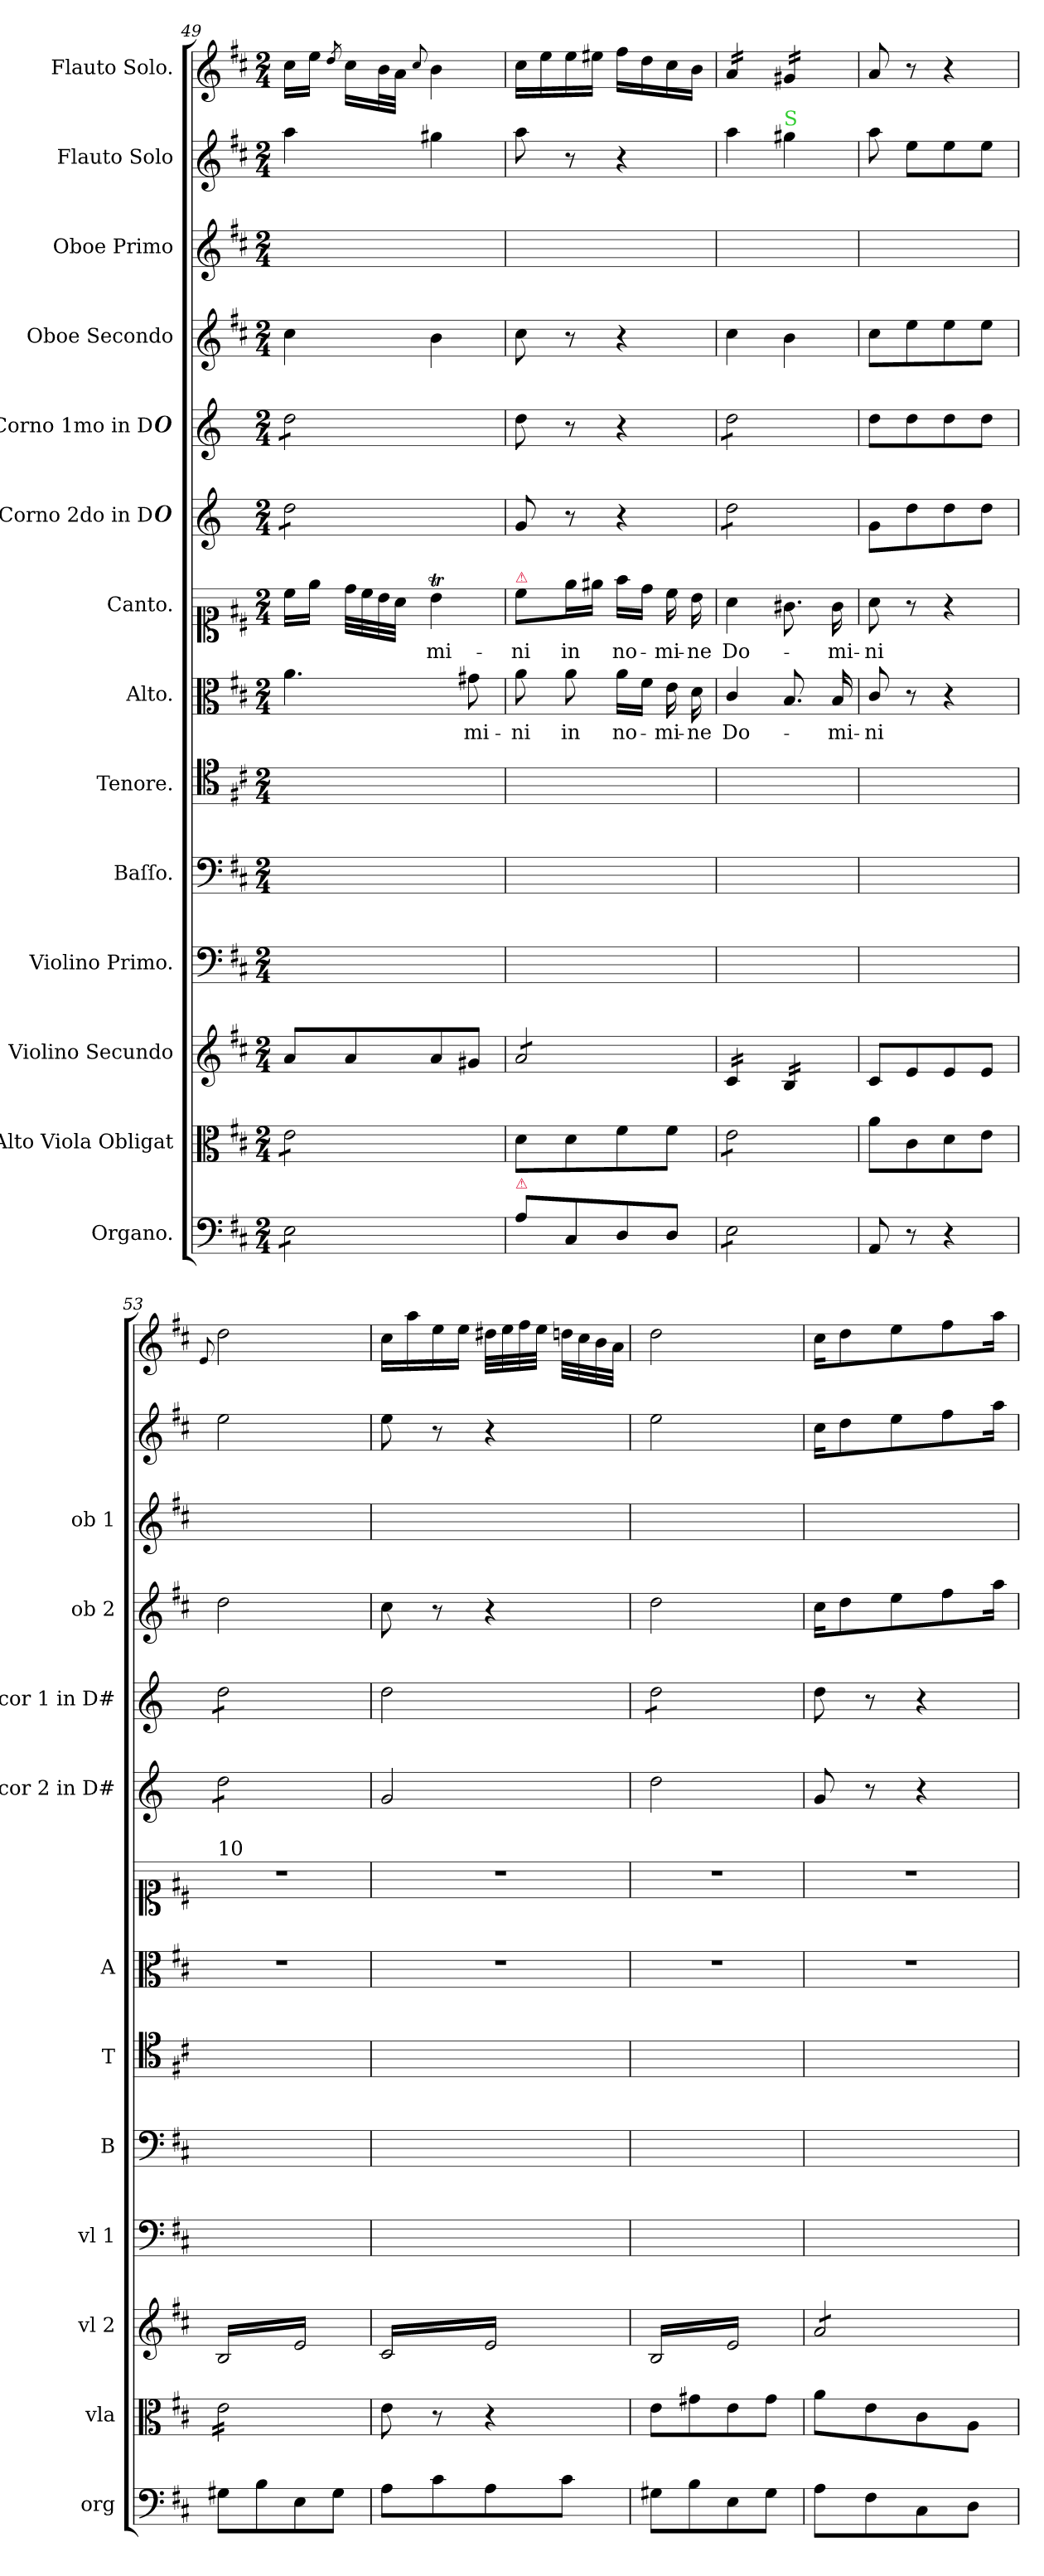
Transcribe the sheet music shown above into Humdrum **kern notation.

**kern	**dynam	**kern	**dynam	**kern	**dynam	**kern	**kern	**kern	**kern	**text	**kern	**text	**kern	**kern	**dynam	**kern	**kern	**kern	**kern	**dynam
*part14	*part14	*part13	*part13	*part12	*part12	*part11	*part10	*part9	*part8	*part8	*part7	*part7	*part6	*part5	*part5	*part4	*part3	*part2	*part1	*part1
*staff14	*staff14	*staff13	*staff13	*staff12	*staff12	*staff11	*staff10	*staff9	*staff8	*staff8	*staff7	*staff7	*staff6	*staff5	*staff5	*staff4	*staff3	*staff2	*staff1	*staff1
*I"Organo.	*	*I"Alto Viola Obligat	*	*I"Violino Secundo	*	*I"Violino Primo.	*I"Baſſo.	*I"Tenore.	*I"Alto.	*	*I"Canto.	*	*I"Corno 2do in D#	*I"Corno 1mo in D#	*	*I"Oboe Secondo	*I"Oboe Primo	*I"Flauto Solo	*I"Flauto Solo.	*
*I'org	*	*I'vla	*	*I'vl 2	*	*I'vl 1	*I'B	*I'T	*I'A	*	*	*	*I'cor 2 in D#	*I'cor 1 in D#	*	*I'ob 2	*I'ob 1	*	*	*
*clefF4	*	*clefC3	*	*clefG2	*	*clefF4	*clefF4	*clefC4	*clefC3	*	*clefC1	*	*clefG2	*clefG2	*	*clefG2	*clefG2	*clefG2	*clefG2	*
*	*	*	*	*	*	*	*	*	*	*	*	*	*ITrd6c10	*ITrd6c10	*	*	*	*	*	*
*k[f#c#]	*	*k[f#c#]	*	*k[f#c#]	*	*k[f#c#]	*k[f#c#]	*k[f#c#]	*k[f#c#]	*	*k[f#c#]	*	*k[f#c#]	*k[f#c#]	*	*k[f#c#]	*k[f#c#]	*k[f#c#]	*k[f#c#]	*
*D:	*	*D:	*	*D:	*	*D:	*D:	*D:	*D:	*	*D:	*	*D:	*D:	*	*D:	*D:	*D:	*D:	*
*M2/4	*	*M2/4	*	*M2/4	*	*M2/4	*M2/4	*M2/4	*M2/4	*	*M2/4	*	*M2/4	*M2/4	*	*M2/4	*M2/4	*M2/4	*M2/4	*
=49	=49	=49	=49	=49	=49	=49	=49	=49	=49	=49	=49	=49	=49	=49	=49	=49	=49	=49	=49	=49
*tremolo	*	*	*	*	*	*	*	*	*	*	*	*	*	*	*	*	*	*	*	*
*	*	*tremolo	*	*	*	*	*	*	*	*	*	*	*	*	*	*	*	*	*	*
*	*	*	*	*	*	*	*	*	*	*	*	*	*tremolo	*	*	*	*	*	*	*
*	*	*	*	*	*	*	*	*	*	*	*	*	*	*tremolo	*	*	*	*	*	*
8E\L	.	8e\L	.	8a/L	.	2ryy	2ryy	2ryy	4.a\	.	16cc#\LL	.	8e\L	8e\L	.	4cc#\	2ryy	4aa\	16cc#\LL	.
.	.	.	.	.	.	.	.	.	.	.	16ee\JJ	.	.	.	.	.	.	.	16ee\JJ	.
.	.	.	.	.	.	.	.	.	.	.	.	.	.	.	.	.	.	.	8qdd/	.
8E\	.	8e\	.	8a/	.	.	.	.	.	.	32dd\LLL	.	8e\	8e\	.	.	.	.	16cc#\LL	.
.	.	.	.	.	.	.	.	.	.	.	32cc#\	.	.	.	.	.	.	.	.	.
.	.	.	.	.	.	.	.	.	.	.	32b\	.	.	.	.	.	.	.	32b\L	.
.	.	.	.	.	.	.	.	.	.	.	32a\JJJ	.	.	.	.	.	.	.	32a\JJJ	.
.	.	.	.	.	.	.	.	.	.	.	.	.	.	.	.	.	.	.	8qqcc#/	.
8E\	.	8e\	.	8a/	.	.	.	.	.	.	4bT\	-mi-	8e\	8e\	.	4b\	.	4gg#X\	4b\	.
8E\J	.	8e\J	.	8g#X/J	.	.	.	.	8g#X\	-mi-	.	.	8e\J	8e\J	.	.	.	.	.	.
*	*	*	*	*	*	*	*	*	*	*	*	*	*	*Xtremolo	*	*	*	*	*	*
*	*	*	*	*	*	*	*	*	*	*	*	*	*Xtremolo	*	*	*	*	*	*	*
*	*	*Xtremolo	*	*	*	*	*	*	*	*	*	*	*	*	*	*	*	*	*	*
*Xtremolo	*	*	*	*	*	*	*	*	*	*	*	*	*	*	*	*	*	*	*	*
=50	=50	=50	=50	=50	=50	=50	=50	=50	=50	=50	=50	=50	=50	=50	=50	=50	=50	=50	=50	=50
!	!	!	!	!	!	!	!	!	!	!	!LO:TX:a:color=crimson:t=⚠	!	!	!	!	!	!	!	!	!
!LO:TX:a:color=crimson:t=⚠	!	!	!	!	!	!	!	!	!	!	!	!	!	!	!	!	!	!	!	!
*	*	*	*	*tremolo	*	*	*	*	*	*	*	*	*	*	*	*	*	*	*	*
8A\L	.	8d\L	.	8a/L	.	2ryy	2ryy	2ryy	8a\	-ni	8cc#\L	-ni	8A/	8e\	.	8cc#\	2ryy	8aa\	16cc#\LL	.
.	.	.	.	.	.	.	.	.	.	.	.	.	.	.	.	.	.	.	16ee\	.
8C#/	.	8d\	.	8a/	.	.	.	.	8a\	in	16ee\L	in	8r	8r	.	8r	.	8r	16ee\	.
.	.	.	.	.	.	.	.	.	.	.	16ee#X\JJ	.	.	.	.	.	.	.	16ee#X\JJ	.
8D/	.	8f#\	.	8a/	.	.	.	.	16a\LL	no-	16ff#\LL	no-	4r	4r	.	4r	.	4r	16ff#\LL	.
.	.	.	.	.	.	.	.	.	16f#\JJ	.	16dd\JJ	.	.	.	.	.	.	.	16dd\	.
8D/J	.	8f#\J	.	8a/J	.	.	.	.	16e\	-mi-	16cc#\	-mi-	.	.	.	.	.	.	16cc#\	.
.	.	.	.	.	.	.	.	.	16d\	-ne	16b\	-ne	.	.	.	.	.	.	16b\JJ	.
=51	=51	=51	=51	=51	=51	=51	=51	=51	=51	=51	=51	=51	=51	=51	=51	=51	=51	=51	=51	=51
*tremolo	*	*	*	*	*	*	*	*	*	*	*	*	*	*	*	*	*	*	*	*
*	*	*tremolo	*	*	*	*	*	*	*	*	*	*	*	*	*	*	*	*	*	*
*	*	*	*	*	*	*	*	*	*	*	*	*	*tremolo	*	*	*	*	*	*	*
*	*	*	*	*	*	*	*	*	*	*	*	*	*	*tremolo	*	*	*	*	*	*
*	*	*	*	*	*	*	*	*	*	*	*	*	*	*	*	*	*	*	*tremolo	*
8E\L	.	8e\L	.	16c#/LL	.	2ryy	2ryy	2ryy	4c#/	Do-	4a\	Do-	8e\L	8e\L	.	4cc#\	2ryy	4aa\	16a/LL	.
.	.	.	.	16c#/	.	.	.	.	.	.	.	.	.	.	.	.	.	.	16a/	.
8E\	.	8e\	.	16c#/	.	.	.	.	.	.	.	.	8e\	8e\	.	.	.	.	16a/	.
.	.	.	.	16c#/JJ	.	.	.	.	.	.	.	.	.	.	.	.	.	.	16a/JJ	.
!	!	!	!	!	!	!	!	!	!	!	!	!	!	!	!	!	!	!LO:TX:a:color=limegreen:t=S	!	!
8E\	.	8e\	.	16B/LL	.	.	.	.	8.B/	.	8.g#X\	.	8e\	8e\	.	4b\	.	4gg#X\	16g#X/LL	.
.	.	.	.	16B/	.	.	.	.	.	.	.	.	.	.	.	.	.	.	16g#X/	.
8E\J	.	8e\J	.	16B/	.	.	.	.	.	.	.	.	8e\J	8e\J	.	.	.	.	16g#X/	.
*	*	*	*	*	*	*	*	*	*	*	*	*	*	*Xtremolo	*	*	*	*	*	*
*	*	*	*	*	*	*	*	*	*	*	*	*	*Xtremolo	*	*	*	*	*	*	*
*	*	*Xtremolo	*	*	*	*	*	*	*	*	*	*	*	*	*	*	*	*	*	*
*Xtremolo	*	*	*	*	*	*	*	*	*	*	*	*	*	*	*	*	*	*	*	*
.	.	.	.	16B/JJ	.	.	.	.	16B/	-mi-	16g#\	-mi-	.	.	.	.	.	.	16g#X/JJ	.
*	*	*	*	*	*	*	*	*	*	*	*	*	*	*	*	*	*	*	*Xtremolo	*
*	*	*	*	*Xtremolo	*	*	*	*	*	*	*	*	*	*	*	*	*	*	*	*
=52	=52	=52	=52	=52	=52	=52	=52	=52	=52	=52	=52	=52	=52	=52	=52	=52	=52	=52	=52	=52
!	!	!	!	!	!LO:DY:a	!	!	!	!	!	!	!	!	!	!	!	!	!	!	!
8AA/	.	8a\L	.	8c#/L	for	2ryy	2ryy	2ryy	8c#/	-ni	8a\	-ni	8A\L	8e\L	.	8cc#\L	2ryy	8aa\	8a/	.
8r	.	8c#\	.	8e/	.	.	.	.	8r	.	8r	.	8e\	8e\	.	8ee\	.	8ee\L	8r	.
4r	.	8d\	.	8e/	.	.	.	.	4r	.	4r	.	8e\	8e\	.	8ee\	.	8ee\	4r	.
.	.	8e\J	.	8e/J	.	.	.	.	.	.	.	.	8e\J	8e\J	.	8ee\J	.	8ee\J	.	.
=53	=53	=53	=53	=53	=53	=53	=53	=53	=53	=53	=53	=53	=53	=53	=53	=53	=53	=53	=53	=53
.	.	.	.	.	.	.	.	.	.	.	.	.	.	.	.	.	.	.	8qqe/	.
!	!	!	!	!	!	!	!	!	!	!	!LO:TX:a:t=10	!	!	!	!	!	!	!	!	!
!	!LO:DY:a	!	!	!	!	!	!	!	!	!	!	!	!	!	!LO:DY:a	!	!	!	!	!LO:DY:b
*	*	*tremolo	*	*	*	*	*	*	*	*	*	*	*	*	*	*	*	*	*	*
*	*	*	*	*tremolo	*	*	*	*	*	*	*	*	*	*	*	*	*	*	*	*
*	*	*	*	*	*	*	*	*	*	*	*	*	*tremolo	*	*	*	*	*	*	*
*	*	*	*	*	*	*	*	*	*	*	*	*	*	*tremolo	*	*	*	*	*	*
8G#X\L	for&colon;	16e\LL	.	16B/LL	.	2ryy	2ryy	2ryy	2r	.	2r	.	8e\L	8e\L	for	2dd\	2ryy	2ee\	2dd\	for
.	.	16e\	.	16e/	.	.	.	.	.	.	.	.	.	.	.	.	.	.	.	.
8B\	.	16e\	.	16B/	.	.	.	.	.	.	.	.	8e\	8e\	.	.	.	.	.	.
.	.	16e\	.	16e/	.	.	.	.	.	.	.	.	.	.	.	.	.	.	.	.
8E\	.	16e\	.	16B/	.	.	.	.	.	.	.	.	8e\	8e\	.	.	.	.	.	.
.	.	16e\	.	16e/	.	.	.	.	.	.	.	.	.	.	.	.	.	.	.	.
8G#\J	.	16e\	.	16B/	.	.	.	.	.	.	.	.	8e\J	8e\J	.	.	.	.	.	.
*	*	*	*	*	*	*	*	*	*	*	*	*	*	*Xtremolo	*	*	*	*	*	*
*	*	*	*	*	*	*	*	*	*	*	*	*	*Xtremolo	*	*	*	*	*	*	*
.	.	16e\JJ	.	16e/JJ	.	.	.	.	.	.	.	.	.	.	.	.	.	.	.	.
*	*	*Xtremolo	*	*	*	*	*	*	*	*	*	*	*	*	*	*	*	*	*	*
=54	=54	=54	=54	=54	=54	=54	=54	=54	=54	=54	=54	=54	=54	=54	=54	=54	=54	=54	=54	=54
8A\L	.	8e\	.	16c#/LL	.	2ryy	2ryy	2ryy	2r	.	2r	.	2A/	2e\	.	8cc#\	2ryy	8ee\	16cc#\LL	.
.	.	.	.	16e/	.	.	.	.	.	.	.	.	.	.	.	.	.	.	16aa\	.
8c#\	.	8r	.	16c#/	.	.	.	.	.	.	.	.	.	.	.	8r	.	8r	16ee\	.
.	.	.	.	16e/	.	.	.	.	.	.	.	.	.	.	.	.	.	.	16ee\JJ	.
8A\	.	4r	.	16c#/	.	.	.	.	.	.	.	.	.	.	.	4r	.	4r	32dd#X\LLL	.
.	.	.	.	.	.	.	.	.	.	.	.	.	.	.	.	.	.	.	32ee\	.
.	.	.	.	16e/	.	.	.	.	.	.	.	.	.	.	.	.	.	.	32ff#\	.
.	.	.	.	.	.	.	.	.	.	.	.	.	.	.	.	.	.	.	32ee\JJJ	.
8c#\J	.	.	.	16c#/	.	.	.	.	.	.	.	.	.	.	.	.	.	.	32ddn\LLL	.
.	.	.	.	.	.	.	.	.	.	.	.	.	.	.	.	.	.	.	32cc#\	.
.	.	.	.	16e/JJ	.	.	.	.	.	.	.	.	.	.	.	.	.	.	32b\	.
.	.	.	.	.	.	.	.	.	.	.	.	.	.	.	.	.	.	.	32a\JJJ	.
=55	=55	=55	=55	=55	=55	=55	=55	=55	=55	=55	=55	=55	=55	=55	=55	=55	=55	=55	=55	=55
!	!	!	!LO:DY:a	!	!	!	!	!	!	!	!	!	!	!	!	!	!	!	!	!
*	*	*	*	*	*	*	*	*	*	*	*	*	*	*tremolo	*	*	*	*	*	*
8G#X\L	.	8e\L	for	16B/LL	.	2ryy	2ryy	2ryy	2r	.	2r	.	2e\	8e\L	.	2dd\	2ryy	2ee\	2dd\	.
.	.	.	.	16e/	.	.	.	.	.	.	.	.	.	.	.	.	.	.	.	.
8B\	.	8g#X\	.	16B/	.	.	.	.	.	.	.	.	.	8e\	.	.	.	.	.	.
.	.	.	.	16e/	.	.	.	.	.	.	.	.	.	.	.	.	.	.	.	.
8E\	.	8e\	.	16B/	.	.	.	.	.	.	.	.	.	8e\	.	.	.	.	.	.
.	.	.	.	16e/	.	.	.	.	.	.	.	.	.	.	.	.	.	.	.	.
8G#\J	.	8g#\J	.	16B/	.	.	.	.	.	.	.	.	.	8e\J	.	.	.	.	.	.
*	*	*	*	*	*	*	*	*	*	*	*	*	*	*Xtremolo	*	*	*	*	*	*
.	.	.	.	16e/JJ	.	.	.	.	.	.	.	.	.	.	.	.	.	.	.	.
=56	=56	=56	=56	=56	=56	=56	=56	=56	=56	=56	=56	=56	=56	=56	=56	=56	=56	=56	=56	=56
8A\L	.	8a\L	.	8a/L	.	2ryy	2ryy	2ryy	2r	.	2r	.	8A/	8e\	.	16cc#\KL	2ryy	16cc#\KL	16cc#\KL	.
.	.	.	.	.	.	.	.	.	.	.	.	.	.	.	.	8dd\	.	8dd\	8dd\	.
8F#\	.	8e\	.	8a/	.	.	.	.	.	.	.	.	8r	8r	.	.	.	.	.	.
.	.	.	.	.	.	.	.	.	.	.	.	.	.	.	.	8ee\	.	8ee\	8ee\	.
8C#\	.	8c#\	.	8a/	.	.	.	.	.	.	.	.	4r	4r	.	.	.	.	.	.
.	.	.	.	.	.	.	.	.	.	.	.	.	.	.	.	8ff#\	.	8ff#\	8ff#\	.
8D\J	.	8A\J	.	8a/J	.	.	.	.	.	.	.	.	.	.	.	.	.	.	.	.
*	*	*	*	*Xtremolo	*	*	*	*	*	*	*	*	*	*	*	*	*	*	*	*
.	.	.	.	.	.	.	.	.	.	.	.	.	.	.	.	16aa\Jk	.	16aa\Jk	16aa\Jk	.
=	=	=	=	=	=	=	=	=	=	=	=	=	=	=	=	=	=	=	=	=
*-	*-	*-	*-	*-	*-	*-	*-	*-	*-	*-	*-	*-	*-	*-	*-	*-	*-	*-	*-	*-
